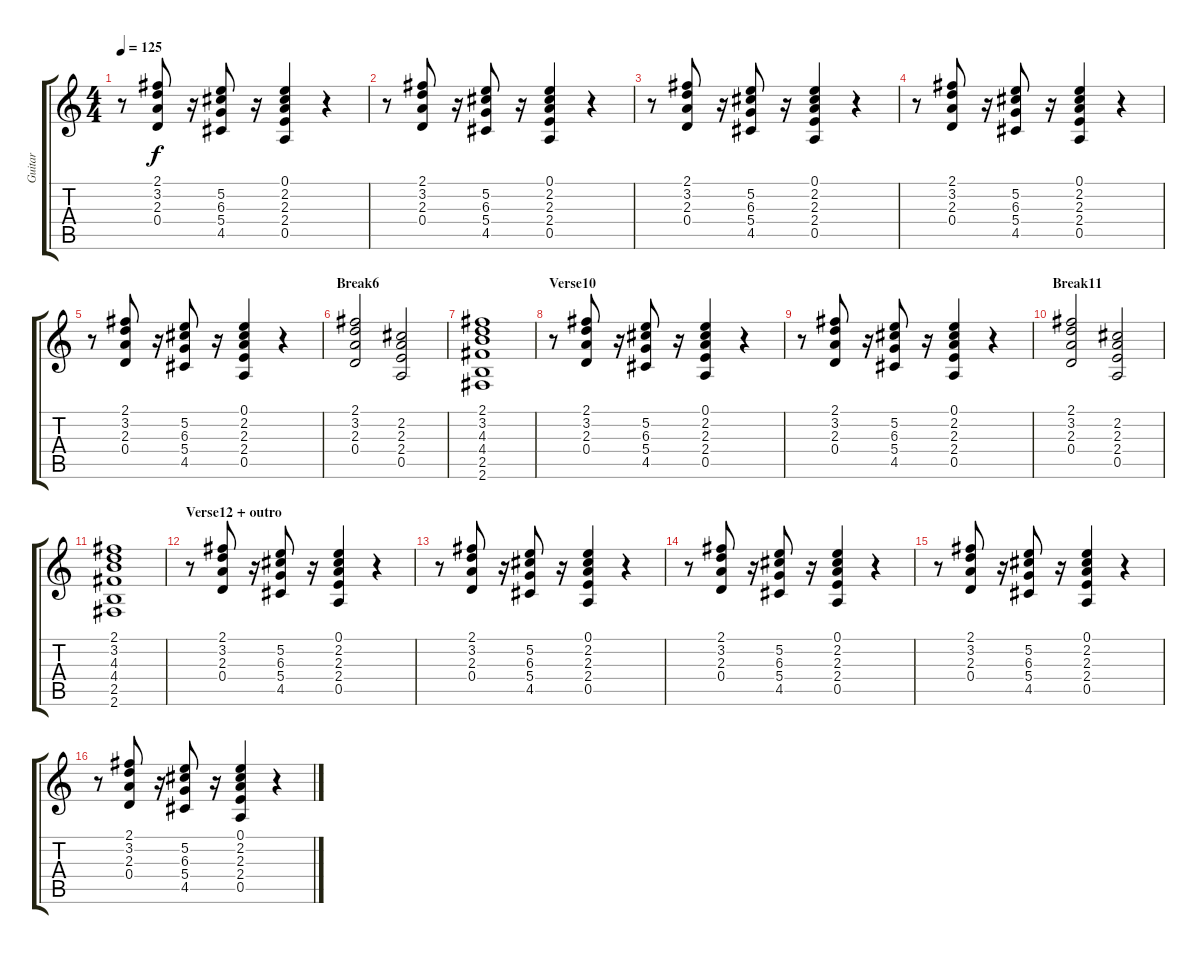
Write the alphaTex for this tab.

\track ("Guitar" "Guitar") {instrument electricguitarmuted}
\staff {score tabs}
\tuning (E4 B3 G3 D3 A2 E2) {hide}
\ts (4 4)
\tempo 125
\clef g2
\ks c
r.8{dy f} (2.1 3.2 2.3 0.4).8 r.16 (5.2 6.3 5.4 4.5).8 r.16 (0.1 2.2 2.3 2.4 0.5).4 r.4 |
r.8 (2.1 3.2 2.3 0.4).8 r.16 (5.2 6.3 5.4 4.5).8 r.16 (0.1 2.2 2.3 2.4 0.5).4 r.4 |
r.8 (2.1 3.2 2.3 0.4).8 r.16 (5.2 6.3 5.4 4.5).8 r.16 (0.1 2.2 2.3 2.4 0.5).4 r.4 |
r.8 (2.1 3.2 2.3 0.4).8 r.16 (5.2 6.3 5.4 4.5).8 r.16 (0.1 2.2 2.3 2.4 0.5).4 r.4 |
r.8 (2.1 3.2 2.3 0.4).8 r.16 (5.2 6.3 5.4 4.5).8 r.16 (0.1 2.2 2.3 2.4 0.5).4 r.4 |
\section ("" "Break6")
(2.1 3.2 2.3 0.4).2{instrument electricguitarclean} (2.2 2.3 2.4 0.5).2 |
(2.1 3.2 4.3 4.4 2.5 2.6).1 |
\section ("" "Verse10")
r.8{instrument electricguitarclean} (2.1 3.2 2.3 0.4).8 r.16 (5.2 6.3 5.4 4.5).8 r.16 (0.1 2.2 2.3 2.4 0.5).4 r.4 |
r.8 (2.1 3.2 2.3 0.4).8 r.16 (5.2 6.3 5.4 4.5).8 r.16 (0.1 2.2 2.3 2.4 0.5).4 r.4 |
\section ("" "Break11")
(2.1 3.2 2.3 0.4).2{instrument electricguitarclean} (2.2 2.3 2.4 0.5).2 |
(2.1 3.2 4.3 4.4 2.5 2.6).1 |
\section ("" "Verse12 + outro")
r.8{instrument electricguitarclean} (2.1 3.2 2.3 0.4).8 r.16 (5.2 6.3 5.4 4.5).8 r.16 (0.1 2.2 2.3 2.4 0.5).4 r.4 |
r.8 (2.1 3.2 2.3 0.4).8 r.16 (5.2 6.3 5.4 4.5).8 r.16 (0.1 2.2 2.3 2.4 0.5).4 r.4 |
r.8 (2.1 3.2 2.3 0.4).8 r.16 (5.2 6.3 5.4 4.5).8 r.16 (0.1 2.2 2.3 2.4 0.5).4 r.4 |
r.8 (2.1 3.2 2.3 0.4).8 r.16 (5.2 6.3 5.4 4.5).8 r.16 (0.1 2.2 2.3 2.4 0.5).4 r.4 |
r.8 (2.1 3.2 2.3 0.4).8 r.16 (5.2 6.3 5.4 4.5).8 r.16 (0.1 2.2 2.3 2.4 0.5).4 r.4
